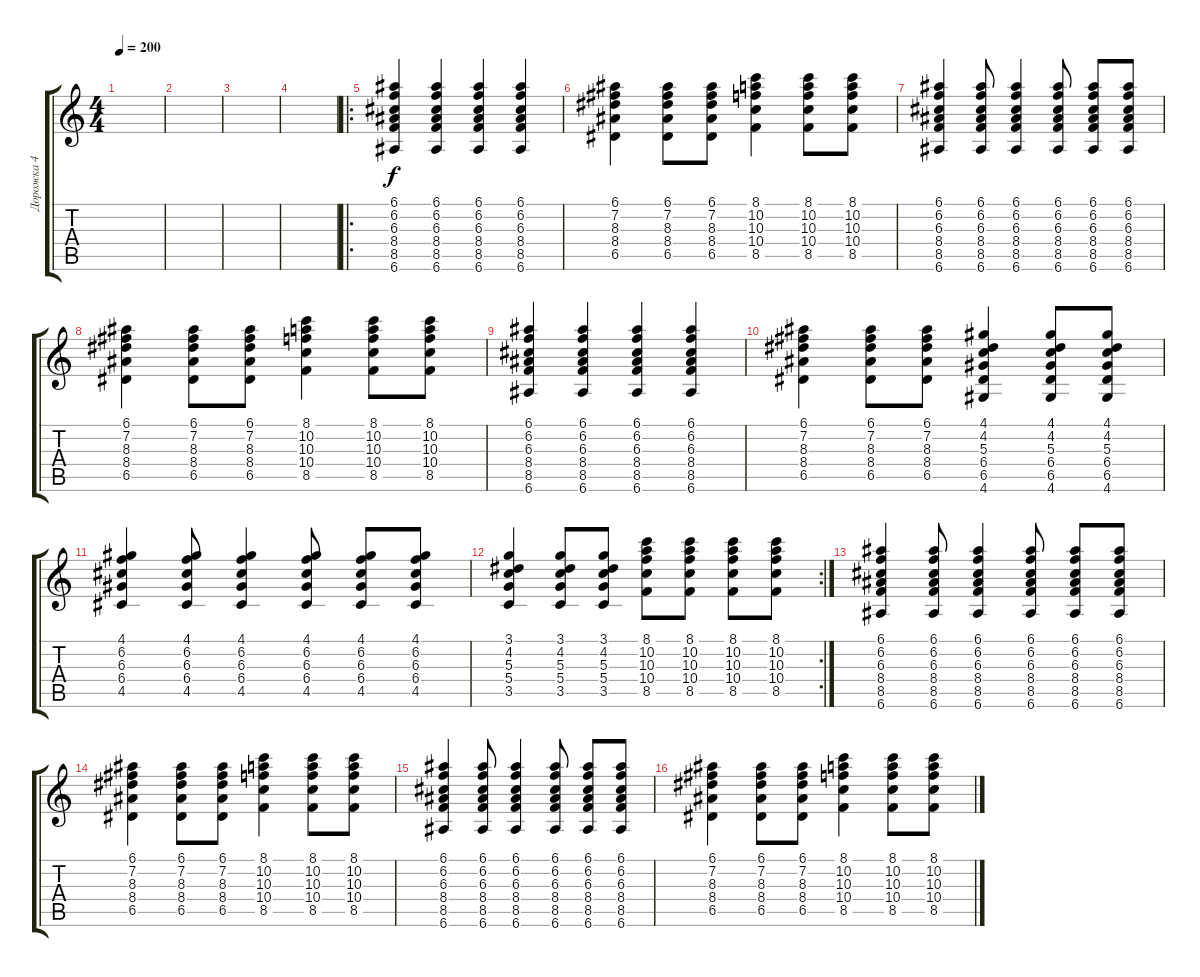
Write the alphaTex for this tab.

\track ("Дорожка 4" "Дорожка 4") {instrument acousticguitarsteel}
\staff {score tabs}
\tuning (E4 B3 G3 D3 A2 E2) {hide}
\ts (4 4)
\tempo 200
\clef g2
\ks c
|
|
|
|
\ro
(6.1 6.2 6.3 8.4 8.5 6.6).4 (6.1 6.2 6.3 8.4 8.5 6.6).4 (6.1 6.2 6.3 8.4 8.5 6.6).4 (6.1 6.2 6.3 8.4 8.5 6.6).4 |
(6.1 7.2 8.3 8.4 6.5).4 (6.1 7.2 8.3 8.4 6.5).8 (6.1 7.2 8.3 8.4 6.5).8 (8.1 10.2 10.3 10.4 8.5).4 (8.1 10.2 10.3 10.4 8.5).8 (8.1 10.2 10.3 10.4 8.5).8 |
(6.1 6.2 6.3 8.4 8.5 6.6).4 (6.1 6.2 6.3 8.4 8.5 6.6).8 (6.1 6.2 6.3 8.4 8.5 6.6).4 (6.1 6.2 6.3 8.4 8.5 6.6).8 (6.1 6.2 6.3 8.4 8.5 6.6).8 (6.1 6.2 6.3 8.4 8.5 6.6).8 |
(6.1 7.2 8.3 8.4 6.5).4 (6.1 7.2 8.3 8.4 6.5).8 (6.1 7.2 8.3 8.4 6.5).8 (8.1 10.2 10.3 10.4 8.5).4 (8.1 10.2 10.3 10.4 8.5).8 (8.1 10.2 10.3 10.4 8.5).8 |
(6.1 6.2 6.3 8.4 8.5 6.6).4 (6.1 6.2 6.3 8.4 8.5 6.6).4 (6.1 6.2 6.3 8.4 8.5 6.6).4 (6.1 6.2 6.3 8.4 8.5 6.6).4 |
(6.1 7.2 8.3 8.4 6.5).4 (6.1 7.2 8.3 8.4 6.5).8 (6.1 7.2 8.3 8.4 6.5).8 (4.1 4.2 5.3 6.4 6.5 4.6).4 (4.1 4.2 5.3 6.4 6.5 4.6).8 (4.1 4.2 5.3 6.4 6.5 4.6).8 |
(4.1 6.2 6.3 6.4 4.5).4 (4.1 6.2 6.3 6.4 4.5).8 (4.1 6.2 6.3 6.4 4.5).4 (4.1 6.2 6.3 6.4 4.5).8 (4.1 6.2 6.3 6.4 4.5).8 (4.1 6.2 6.3 6.4 4.5).8 |
\rc 2
(3.1 4.2 5.3 5.4 3.5).4 (3.1 4.2 5.3 5.4 3.5).8 (3.1 4.2 5.3 5.4 3.5).8 (8.1 10.2 10.3 10.4 8.5).8 (8.1 10.2 10.3 10.4 8.5).8 (8.1 10.2 10.3 10.4 8.5).8 (8.1 10.2 10.3 10.4 8.5).8 |
(6.1 6.2 6.3 8.4 8.5 6.6).4 (6.1 6.2 6.3 8.4 8.5 6.6).8 (6.1 6.2 6.3 8.4 8.5 6.6).4 (6.1 6.2 6.3 8.4 8.5 6.6).8 (6.1 6.2 6.3 8.4 8.5 6.6).8 (6.1 6.2 6.3 8.4 8.5 6.6).8 |
(6.1 7.2 8.3 8.4 6.5).4 (6.1 7.2 8.3 8.4 6.5).8 (6.1 7.2 8.3 8.4 6.5).8 (8.1 10.2 10.3 10.4 8.5).4 (8.1 10.2 10.3 10.4 8.5).8 (8.1 10.2 10.3 10.4 8.5).8 |
(6.1 6.2 6.3 8.4 8.5 6.6).4 (6.1 6.2 6.3 8.4 8.5 6.6).8 (6.1 6.2 6.3 8.4 8.5 6.6).4 (6.1 6.2 6.3 8.4 8.5 6.6).8 (6.1 6.2 6.3 8.4 8.5 6.6).8 (6.1 6.2 6.3 8.4 8.5 6.6).8 |
(6.1 7.2 8.3 8.4 6.5).4 (6.1 7.2 8.3 8.4 6.5).8 (6.1 7.2 8.3 8.4 6.5).8 (8.1 10.2 10.3 10.4 8.5).4 (8.1 10.2 10.3 10.4 8.5).8 (8.1 10.2 10.3 10.4 8.5).8
